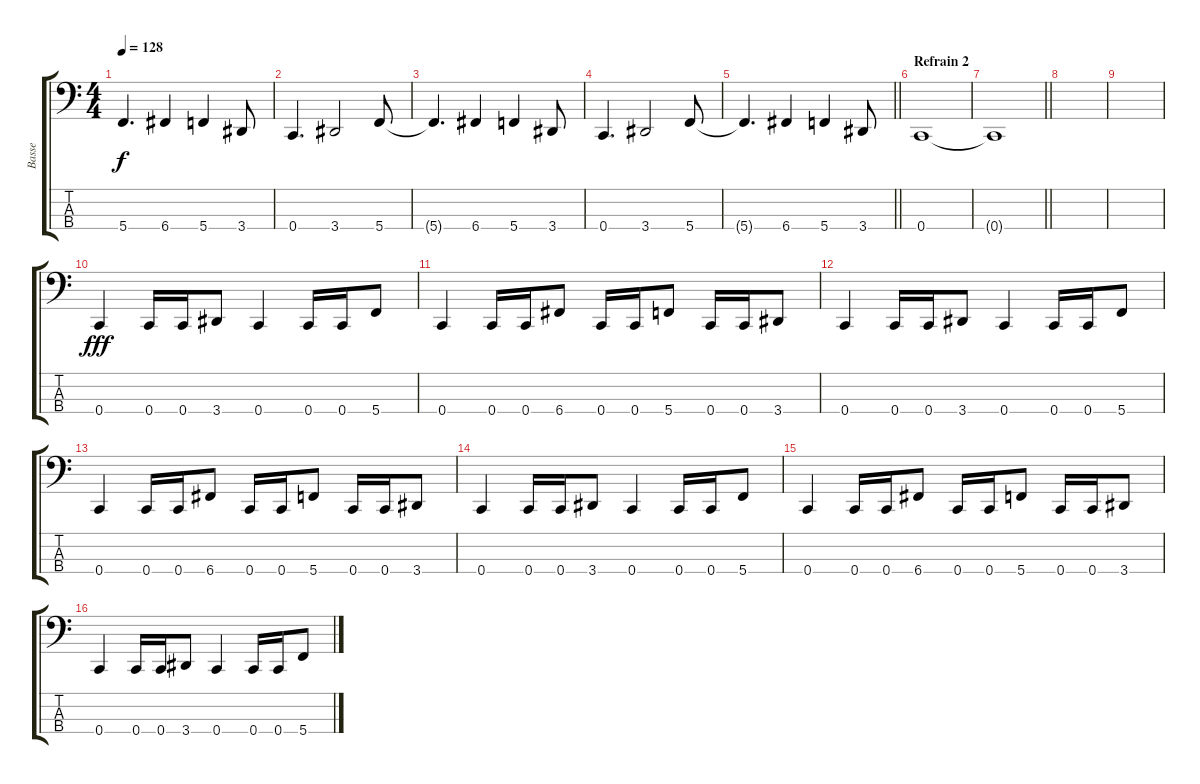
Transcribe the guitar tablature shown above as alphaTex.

\track ("Basse" "Basse") {instrument electricbassfinger}
\staff {score tabs}
\tuning (F2 C2 G1 C1) {hide}
\ts (4 4)
\tempo 128
\clef f4
\ks c
5.4{t}.4{d dy f} 6.4.4 5.4.4 3.4.8 |
0.4.4{d} 3.4.2 5.4.8 |
5.4{t}.4{d} 6.4.4 5.4.4 3.4.8 |
0.4.4{d} 3.4.2 5.4.8 |
\barLineRight lightlight
5.4{t}.4{d} 6.4.4 5.4.4 3.4.8 |
\section ("" "Refrain 2")
0.4.1 |
\barLineRight lightlight
0.4{t}.1 |
|
|
0.4.4{dy fff} 0.4.16 0.4.16 3.4.8 0.4.4 0.4.16 0.4.16 5.4.8 |
0.4.4 0.4.16 0.4.16 6.4.8 0.4.16 0.4.16 5.4.8 0.4.16 0.4.16 3.4.8 |
0.4.4 0.4.16 0.4.16 3.4.8 0.4.4 0.4.16 0.4.16 5.4.8 |
0.4.4 0.4.16 0.4.16 6.4.8 0.4.16 0.4.16 5.4.8 0.4.16 0.4.16 3.4.8 |
0.4.4 0.4.16 0.4.16 3.4.8 0.4.4 0.4.16 0.4.16 5.4.8 |
0.4.4 0.4.16 0.4.16 6.4.8 0.4.16 0.4.16 5.4.8 0.4.16 0.4.16 3.4.8 |
0.4.4 0.4.16 0.4.16 3.4.8 0.4.4 0.4.16 0.4.16 5.4.8
